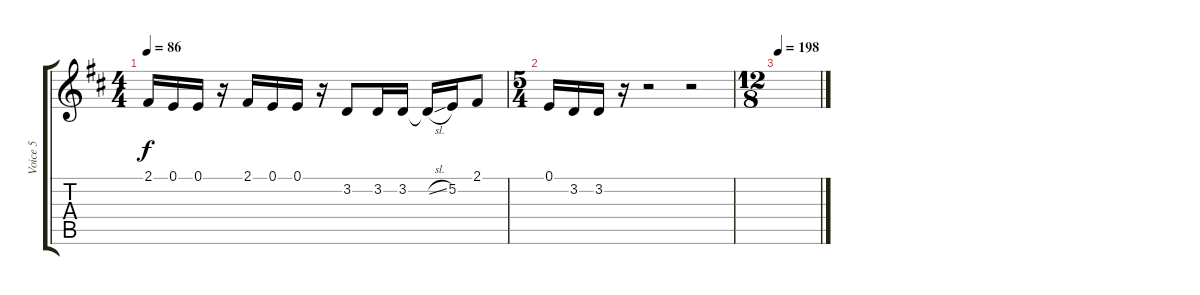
\track ("Voice 5" "Voice 5") {instrument choiraahs}
\staff {score tabs}
\tuning (E4 B3 G3 D3 A2 E2) {hide}
\ts (4 4)
\tempo 86
\clef g2
\ks d
2.1.16{dy f} 0.1.16 0.1.16 r.16 2.1.16 0.1.16 0.1.16 r.16 3.2.8 3.2.16 3.2.16 3.2{sl t}.16 5.2.16 2.1.8 |
\ts (5 4)
0.1.16 3.2.16 3.2.16 r.16 r.2 r.2 |
\ts (12 8)
\tempo 198
